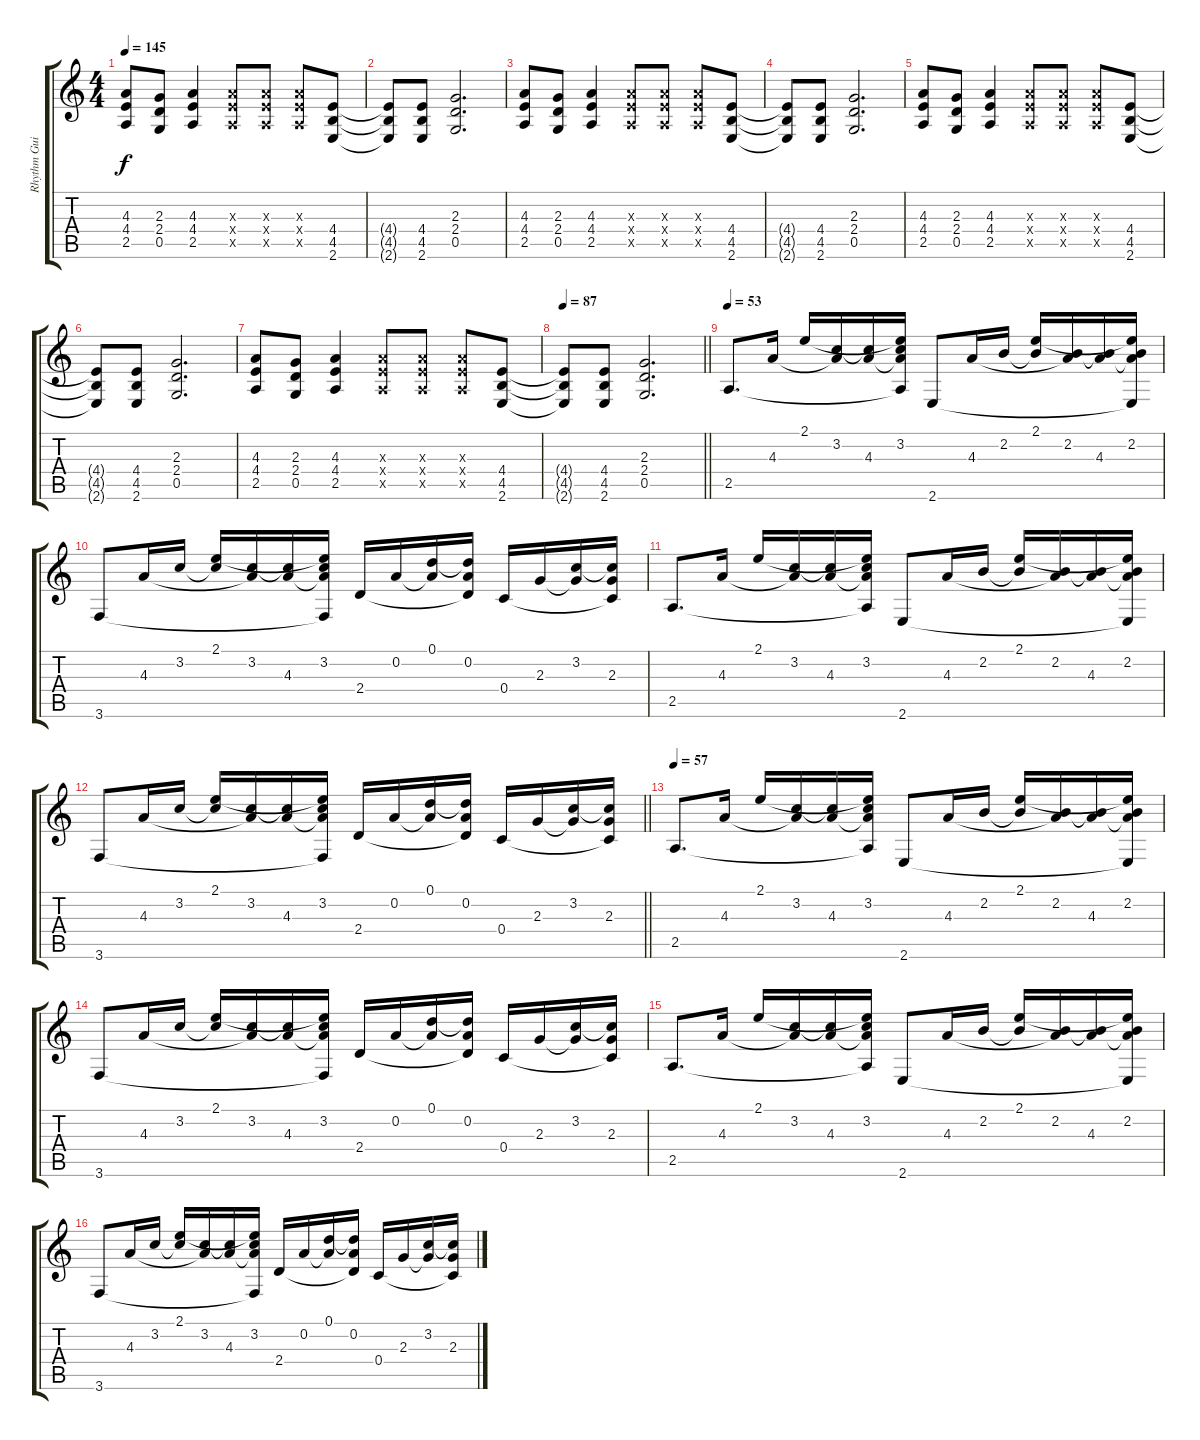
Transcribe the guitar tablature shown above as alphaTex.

\track ("Rhythm Guitar" "Rhythm Gui") {instrument overdrivenguitar}
\staff {score tabs}
\tuning (D4 A3 F3 C3 G2 D2) {hide}
\ts (4 4)
\tempo 145
\clef g2
\ks c
(4.3 4.4 2.5).8{dy f} (2.3 2.4 0.5).8 (4.3 4.4 2.5).4 (4.3{x} 4.4{x} 2.5{x}).8 (4.3{x} 4.4{x} 2.5{x}).8 (4.3{x} 4.4{x} 2.5{x}).8 (4.4 4.5 2.6).8 |
(4.4{t} 4.5{t} 2.6{t}).8 (4.4 4.5 2.6).8 (2.3 2.4 0.5).2{d} |
(4.3 4.4 2.5).8 (2.3 2.4 0.5).8 (4.3 4.4 2.5).4 (4.3{x} 4.4{x} 2.5{x}).8 (4.3{x} 4.4{x} 2.5{x}).8 (4.3{x} 4.4{x} 2.5{x}).8 (4.4 4.5 2.6).8 |
(4.4{t} 4.5{t} 2.6{t}).8 (4.4 4.5 2.6).8 (2.3 2.4 0.5).2{d} |
(4.3 4.4 2.5).8 (2.3 2.4 0.5).8 (4.3 4.4 2.5).4 (4.3{x} 4.4{x} 2.5{x}).8 (4.3{x} 4.4{x} 2.5{x}).8 (4.3{x} 4.4{x} 2.5{x}).8 (4.4 4.5 2.6).8 |
(4.4{t} 4.5{t} 2.6{t}).8 (4.4 4.5 2.6).8 (2.3 2.4 0.5).2{d} |
(4.3 4.4 2.5).8 (2.3 2.4 0.5).8 (4.3 4.4 2.5).4 (4.3{x} 4.4{x} 2.5{x}).8 (4.3{x} 4.4{x} 2.5{x}).8 (4.3{x} 4.4{x} 2.5{x}).8 (4.4 4.5 2.6).8 |
\tempo 87
\barLineRight lightlight
(4.4{t} 4.5{t} 2.6{t}).8 (4.4 4.5 2.6).8 (2.3 2.4 0.5).2{d} |
\tempo 53
2.5.8{d} 4.3.16 2.1.16 (3.2 4.3{t}).16 (3.2{t} 4.3).16 (2.1{t} 3.2 4.3{t} 2.5{t}).16 2.6.8 4.3.16 2.2.16 (2.1 2.2{t}).16 (2.2 4.3{t}).16 (2.2{t} 4.3).16 (2.1{t} 2.2 4.3{t} 2.6{t}).16 |
3.6.8 4.3.16 3.2.16 (2.1 3.2{t}).16 (3.2 4.3{t}).16 (3.2{t} 4.3).16 (2.1{t} 3.2 4.3{t} 3.6{t}).16 2.4.16 0.2.16 (0.1 0.2{t}).16 (0.1{t} 0.2 2.4{t}).16 0.4.16 2.3.16 (3.2 2.3{t}).16 (3.2{t} 2.3 0.4{t}).16 |
2.5.8{d} 4.3.16 2.1.16 (3.2 4.3{t}).16 (3.2{t} 4.3).16 (2.1{t} 3.2 4.3{t} 2.5{t}).16 2.6.8 4.3.16 2.2.16 (2.1 2.2{t}).16 (2.2 4.3{t}).16 (2.2{t} 4.3).16 (2.1{t} 2.2 4.3{t} 2.6{t}).16 |
\barLineRight lightlight
3.6.8 4.3.16 3.2.16 (2.1 3.2{t}).16 (3.2 4.3{t}).16 (3.2{t} 4.3).16 (2.1{t} 3.2 4.3{t} 3.6{t}).16 2.4.16 0.2.16 (0.1 0.2{t}).16 (0.1{t} 0.2 2.4{t}).16 0.4.16 2.3.16 (3.2 2.3{t}).16 (3.2{t} 2.3 0.4{t}).16 |
\tempo 57
2.5.8{d} 4.3.16 2.1.16 (3.2 4.3{t}).16 (3.2{t} 4.3).16 (2.1{t} 3.2 4.3{t} 2.5{t}).16 2.6.8 4.3.16 2.2.16 (2.1 2.2{t}).16 (2.2 4.3{t}).16 (2.2{t} 4.3).16 (2.1{t} 2.2 4.3{t} 2.6{t}).16 |
3.6.8 4.3.16 3.2.16 (2.1 3.2{t}).16 (3.2 4.3{t}).16 (3.2{t} 4.3).16 (2.1{t} 3.2 4.3{t} 3.6{t}).16 2.4.16 0.2.16 (0.1 0.2{t}).16 (0.1{t} 0.2 2.4{t}).16 0.4.16 2.3.16 (3.2 2.3{t}).16 (3.2{t} 2.3 0.4{t}).16 |
2.5.8{d} 4.3.16 2.1.16 (3.2 4.3{t}).16 (3.2{t} 4.3).16 (2.1{t} 3.2 4.3{t} 2.5{t}).16 2.6.8 4.3.16 2.2.16 (2.1 2.2{t}).16 (2.2 4.3{t}).16 (2.2{t} 4.3).16 (2.1{t} 2.2 4.3{t} 2.6{t}).16 |
3.6.8 4.3.16 3.2.16 (2.1 3.2{t}).16 (3.2 4.3{t}).16 (3.2{t} 4.3).16 (2.1{t} 3.2 4.3{t} 3.6{t}).16 2.4.16 0.2.16 (0.1 0.2{t}).16 (0.1{t} 0.2 2.4{t}).16 0.4.16 2.3.16 (3.2 2.3{t}).16 (3.2{t} 2.3 0.4{t}).16
